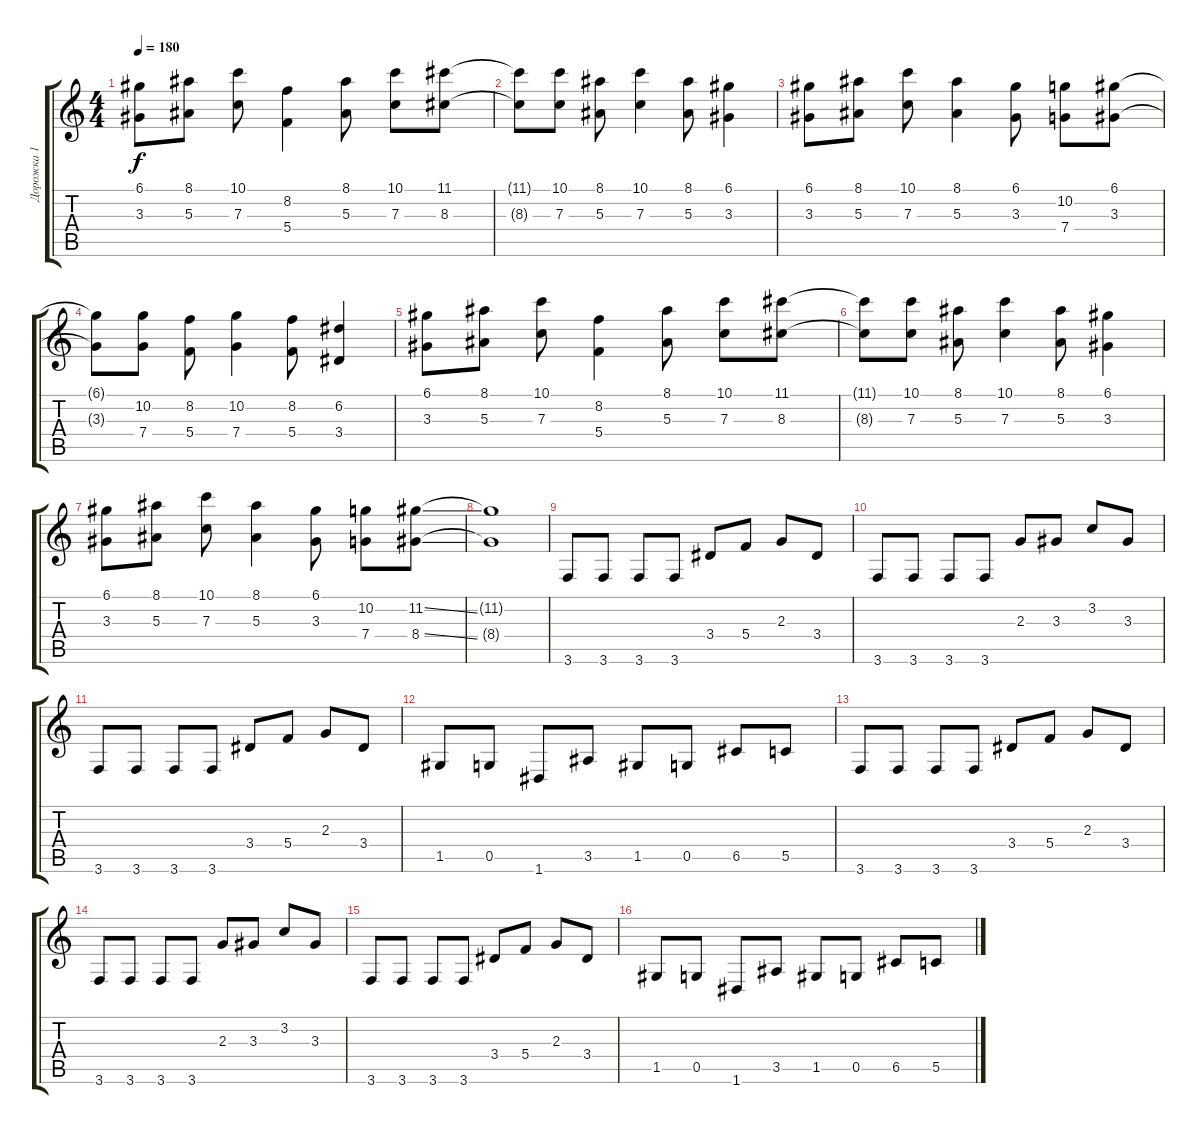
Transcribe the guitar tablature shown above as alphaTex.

\track ("Дорожка 1" "Дорожка 1") {instrument distortionguitar}
\staff {score tabs}
\tuning (D4 A3 F3 C3 G2 D2) {hide}
\ts (4 4)
\tempo 180
\clef g2
\ks c
(6.1 3.3).8{dy f instrument electricgrandpiano} (8.1 5.3).8 (10.1 7.3).8 (8.2 5.4).4 (8.1 5.3).8 (10.1 7.3).8 (11.1 8.3).8 |
(11.1{t} 8.3{t}).8 (10.1 7.3).8 (8.1 5.3).8 (10.1 7.3).4 (8.1 5.3).8 (6.1 3.3).4 |
(6.1 3.3).8 (8.1 5.3).8 (10.1 7.3).8 (8.1 5.3).4 (6.1 3.3).8 (10.2 7.4).8 (6.1 3.3).8 |
(6.1{t} 3.3{t}).8 (10.2 7.4).8 (8.2 5.4).8 (10.2 7.4).4 (8.2 5.4).8 (6.2 3.4).4 |
(6.1 3.3).8 (8.1 5.3).8 (10.1 7.3).8 (8.2 5.4).4 (8.1 5.3).8 (10.1 7.3).8 (11.1 8.3).8 |
(11.1{t} 8.3{t}).8 (10.1 7.3).8 (8.1 5.3).8 (10.1 7.3).4 (8.1 5.3).8 (6.1 3.3).4 |
(6.1 3.3).8 (8.1 5.3).8 (10.1 7.3).8 (8.1 5.3).4 (6.1 3.3).8 (10.2 7.4).8 (11.2{ss} 8.4{ss}).8 |
(11.2{t} 8.4{t}).1 |
3.6.8{instrument distortionguitar} 3.6.8 3.6.8 3.6.8 3.4.8 5.4.8 2.3.8 3.4.8 |
3.6.8 3.6.8 3.6.8 3.6.8 2.3.8 3.3.8 3.2.8 3.3.8 |
3.6.8 3.6.8 3.6.8 3.6.8 3.4.8 5.4.8 2.3.8 3.4.8 |
1.5.8 0.5.8 1.6.8 3.5.8 1.5.8 0.5.8 6.5.8 5.5.8 |
3.6.8 3.6.8 3.6.8 3.6.8 3.4.8 5.4.8 2.3.8 3.4.8 |
3.6.8 3.6.8 3.6.8 3.6.8 2.3.8 3.3.8 3.2.8 3.3.8 |
3.6.8 3.6.8 3.6.8 3.6.8 3.4.8 5.4.8 2.3.8 3.4.8 |
1.5.8 0.5.8 1.6.8 3.5.8 1.5.8 0.5.8 6.5.8 5.5.8
